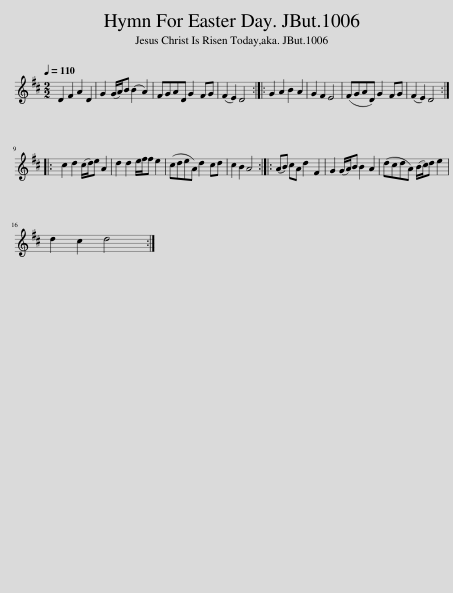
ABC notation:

X:1
L:1/8
Q:1/4=110
M:2/2
I:linebreak $
K:D
V:1 treble
V:1
 D2 F2 A2 D2 | G2 (G/A/)B (B2 A2) | FGAD G2 FG | (F2 E2) D4 :: G2 A2 B2 A2 | %5
 G2 F2 E4 | (FGAD) G2 FG | (F2 E2) D4 ::$ c2 d2 (c/d/)e A2 | d2 d2 e/f/f e2 | %10
 (cdeA) d2 cd | c2 B2 A4 :: (AB) cA d2 F2 | G2 (G/A/)B B2 A2 | (dcdA) (B/c/)d e2 |$ %15
 d2 c2 d4 :| %16
